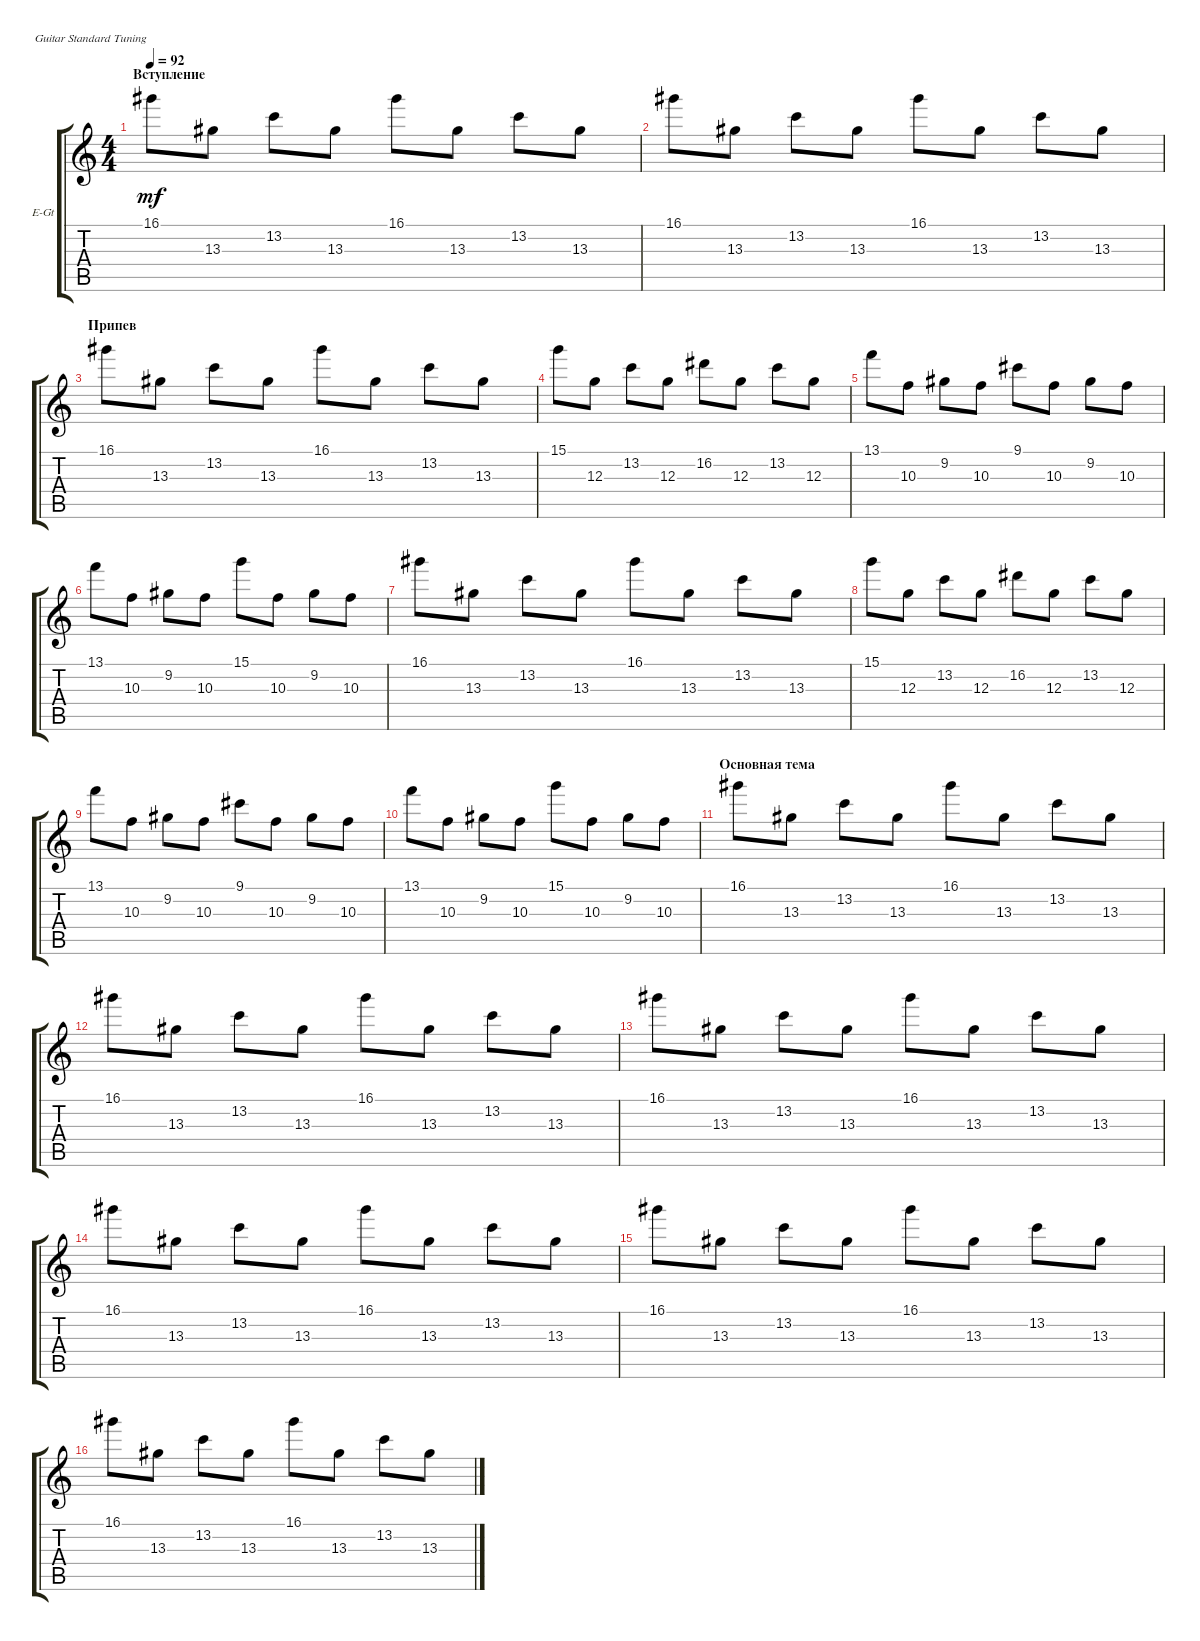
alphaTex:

\defaultSystemsLayout 4
\bracketExtendMode groupsimilarinstruments
\firstSystemTrackNameOrientation horizontal
\otherSystemsTrackNameOrientation horizontal
\track ("Electric Guitar" "E-Gt") {instrument electricguitarclean}
\staff {score tabs}
\tuning (E4 B3 G3 D3 A2 E2)
\ts (4 4)
\section ("" "Вступление")
\tempo 92
\clef g2
\ks c
16.1.8{dy mf instrument electricguitarclean} 13.3.8 13.2.8 13.3.8 16.1.8 13.3.8 13.2.8 13.3.8 |
16.1.8 13.3.8 13.2.8 13.3.8 16.1.8 13.3.8 13.2.8 13.3.8 |
\section ("" "Припев")
16.1.8 13.3.8 13.2.8 13.3.8 16.1.8 13.3.8 13.2.8 13.3.8 |
15.1.8 12.3.8 13.2.8 12.3.8 16.2.8 12.3.8 13.2.8 12.3.8 |
13.1.8 10.3.8 9.2.8 10.3.8 9.1.8 10.3.8 9.2.8 10.3.8 |
13.1.8 10.3.8 9.2.8 10.3.8 15.1.8 10.3.8 9.2.8 10.3.8 |
16.1.8 13.3.8 13.2.8 13.3.8 16.1.8 13.3.8 13.2.8 13.3.8 |
15.1.8 12.3.8 13.2.8 12.3.8 16.2.8 12.3.8 13.2.8 12.3.8 |
13.1.8 10.3.8 9.2.8 10.3.8 9.1.8 10.3.8 9.2.8 10.3.8 |
13.1.8 10.3.8 9.2.8 10.3.8 15.1.8 10.3.8 9.2.8 10.3.8 |
\section ("" "Основная тема")
16.1.8 13.3.8 13.2.8 13.3.8 16.1.8 13.3.8 13.2.8 13.3.8 |
16.1.8 13.3.8 13.2.8 13.3.8 16.1.8 13.3.8 13.2.8 13.3.8 |
16.1.8 13.3.8 13.2.8 13.3.8 16.1.8 13.3.8 13.2.8 13.3.8 |
16.1.8 13.3.8 13.2.8 13.3.8 16.1.8 13.3.8 13.2.8 13.3.8 |
16.1.8 13.3.8 13.2.8 13.3.8 16.1.8 13.3.8 13.2.8 13.3.8 |
16.1.8 13.3.8 13.2.8 13.3.8 16.1.8 13.3.8 13.2.8 13.3.8
